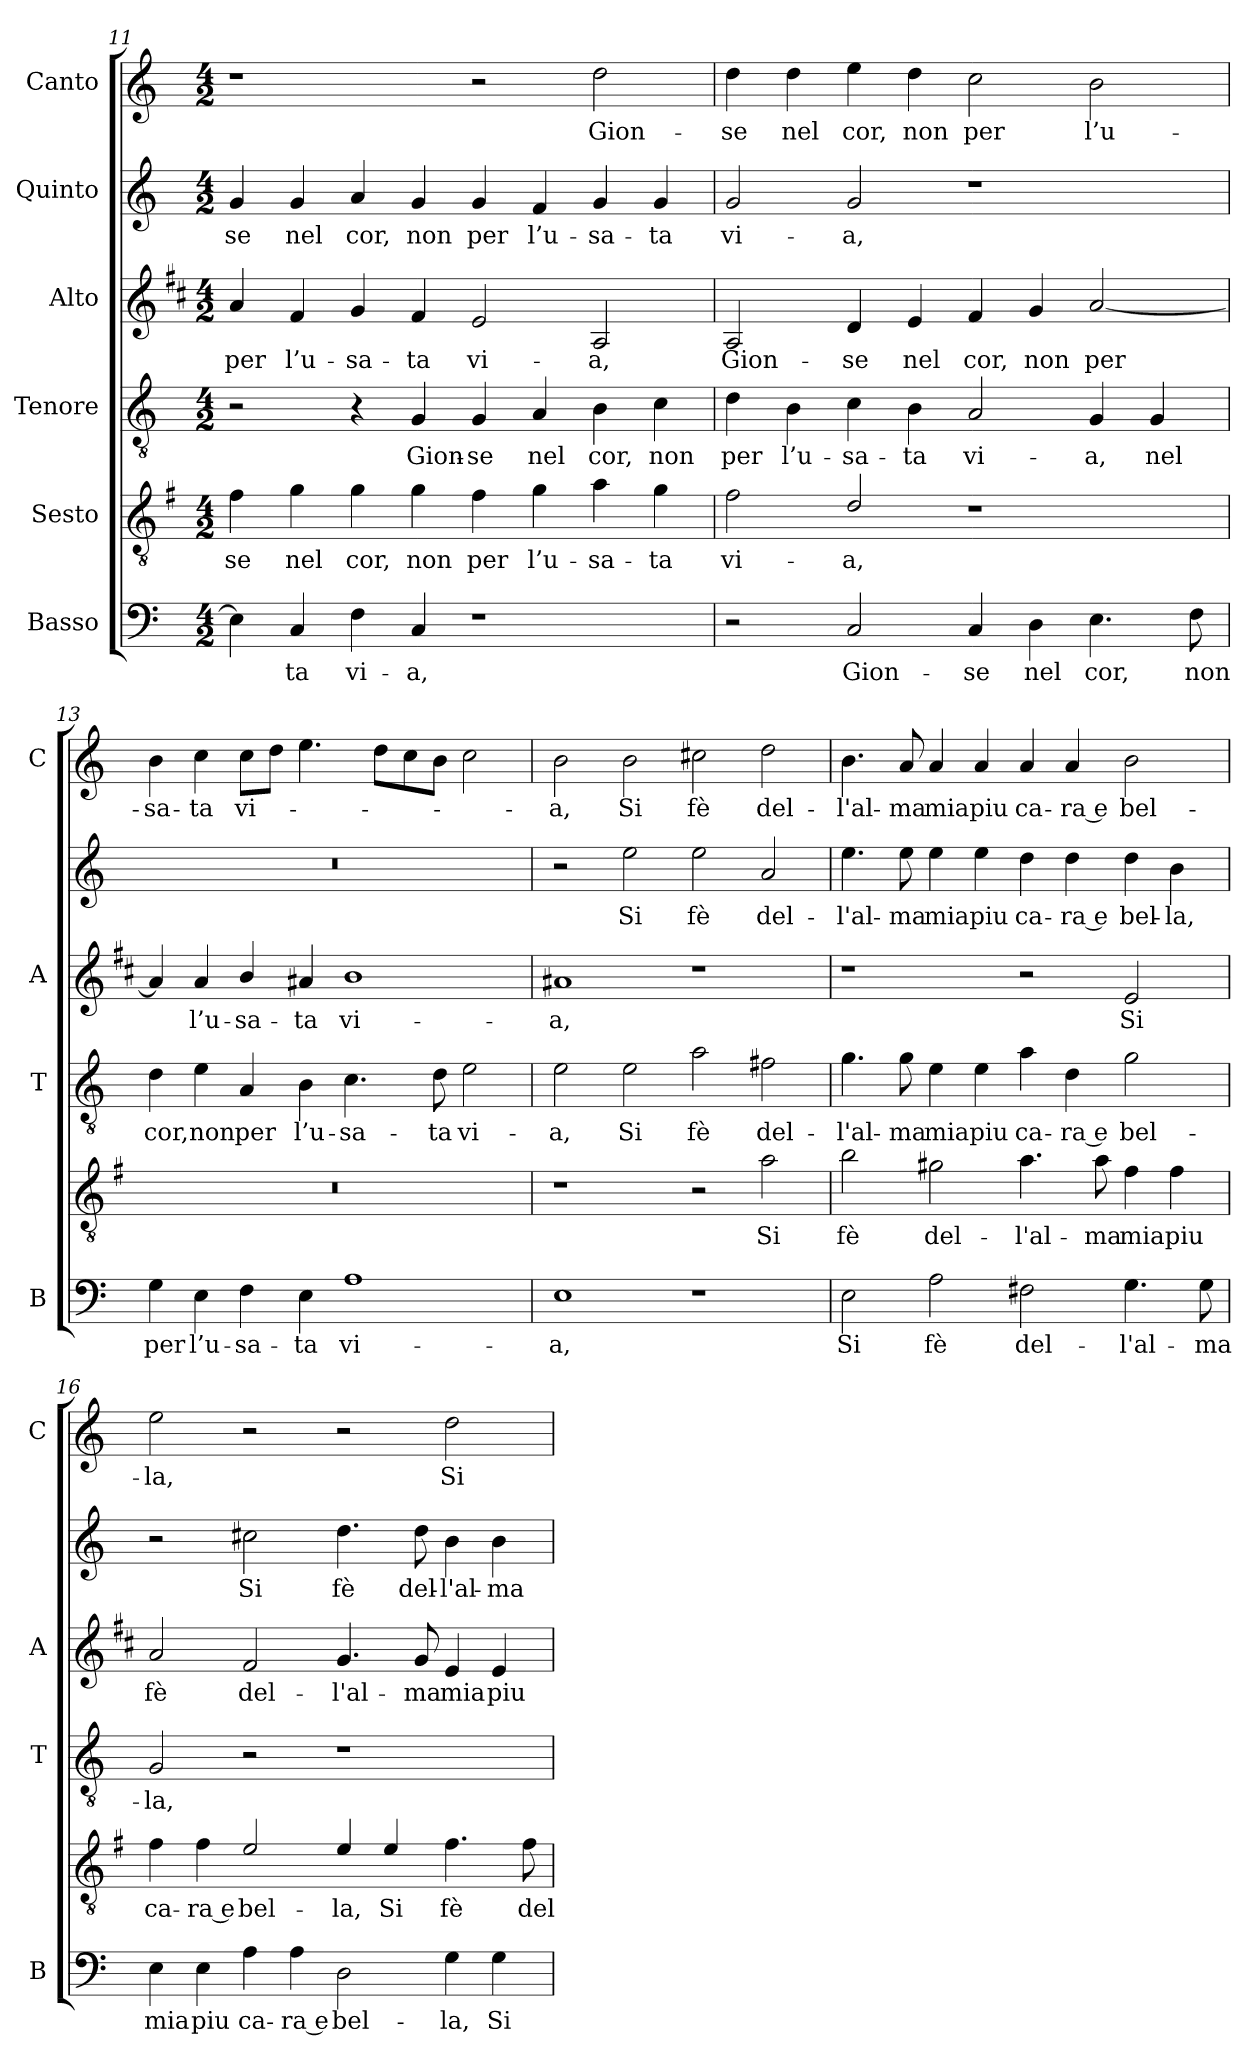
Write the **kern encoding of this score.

**kern	**text	**kern	**text	**kern	**text	**kern	**text	**kern	**text	**kern	**text
*part6	*part6	*part5	*part5	*part4	*part4	*part3	*part3	*part2	*part2	*part1	*part1
*staff6	*staff6	*staff5	*staff5	*staff4	*staff4	*staff3	*staff3	*staff2	*staff2	*staff1	*staff1
*I"Basso	*	*I"Sesto	*	*I"Tenore	*	*I"Alto	*	*I"Quinto	*	*I"Canto	*
*I'B	*	*	*	*I'T	*	*I'A	*	*	*	*I'C	*
*clefF4	*	*clefGv2	*	*clefGv2	*	*clefG2	*	*clefG2	*	*clefG2	*
*	*	*ITrd4c7	*	*	*	*ITrd1c2	*	*	*	*	*
*k[]	*	*k[]	*	*k[]	*	*k[]	*	*k[]	*	*k[]	*
*C:	*	*C:	*	*C:	*	*C:	*	*C:	*	*C:	*
*M4/2	*	*M4/2	*	*M4/2	*	*M4/2	*	*M4/2	*	*M4/2	*
=11	=11	=11	=11	=11	=11	=11	=11	=11	=11	=11	=11
!	!	!	!LO:LY:b	!	!	!	!LO:LY:b	!	!LO:LY:b	!	!
4E\]	.	4B\	-se	2r	.	4g/	per	4g/	-se	1r	.
!	!LO:LY:b	!	!LO:LY:b	!	!	!	!LO:LY:b	!	!LO:LY:b	!	!
4C/	-ta	4c\	nel	.	.	4e/	l’u-	4g/	nel	.	.
!	!LO:LY:b	!	!LO:LY:b	!	!	!	!LO:LY:b	!	!LO:LY:b	!	!
4F\	vi-	4c\	cor,	4r	.	4f/	-sa-	4a/	cor,	.	.
!	!LO:LY:b	!	!LO:LY:b	!	!LO:LY:b	!	!LO:LY:b	!	!LO:LY:b	!	!
4C/	-a,	4c\	non	4G/	Gion-	4e/	-ta	4g/	non	.	.
!	!	!	!LO:LY:b	!	!LO:LY:b	!	!LO:LY:b	!	!LO:LY:b	!	!
1r	.	4B\	per	4G/	-se	2d/	vi-	4g/	per	2r	.
!	!	!	!LO:LY:b	!	!LO:LY:b	!	!	!	!LO:LY:b	!	!
.	.	4c\	l’u-	4A/	nel	.	.	4f/	l’u-	.	.
!	!	!	!LO:LY:b	!	!LO:LY:b	!	!LO:LY:b	!	!LO:LY:b	!	!LO:LY:b
.	.	4d\	-sa-	4B\	cor,	2G/	-a,	4g/	-sa-	2dd\	Gion-
!	!	!	!LO:LY:b	!	!LO:LY:b	!	!	!	!LO:LY:b	!	!
.	.	4c\	-ta	4c\	non	.	.	4g/	-ta	.	.
!!LO:LB:g=z
=12	=12	=12	=12	=12	=12	=12	=12	=12	=12	=12	=12
!	!	!	!LO:LY:b	!	!LO:LY:b	!	!LO:LY:b	!	!LO:LY:b	!	!LO:LY:b
2r	.	2B\	vi-	4d\	per	2G/	Gion-	2g/	vi-	4dd\	-se
!	!	!	!	!	!LO:LY:b	!	!	!	!	!	!LO:LY:b
.	.	.	.	4B\	l’u-	.	.	.	.	4dd\	nel
!	!LO:LY:b	!	!LO:LY:b	!	!LO:LY:b	!	!LO:LY:b	!	!LO:LY:b	!	!LO:LY:b
2C/	Gion-	2G/	-a,	4c\	-sa-	4c/	-se	2g/	-a,	4ee\	cor,
!	!	!	!	!	!LO:LY:b	!	!LO:LY:b	!	!	!	!LO:LY:b
.	.	.	.	4B\	-ta	4d/	nel	.	.	4dd\	non
!	!LO:LY:b	!	!	!	!LO:LY:b	!	!LO:LY:b	!	!	!	!LO:LY:b
4C/	-se	1r	.	2A/	vi-	4e/	cor,	1r	.	2cc\	per
!	!LO:LY:b	!	!	!	!	!	!LO:LY:b	!	!	!	!
4D\	nel	.	.	.	.	4f/	non	.	.	.	.
!	!LO:LY:b	!	!	!	!LO:LY:b	!	!LO:LY:b	!	!	!	!LO:LY:b
4.E\	cor,	.	.	4G/	-a,	[2g/	per	.	.	2b\	l’u-
!	!	!	!	!	!LO:LY:b	!	!	!	!	!	!
.	.	.	.	4G/	nel	.	.	.	.	.	.
!	!LO:LY:b	!	!	!	!	!	!	!	!	!	!
8F\	non	.	.	.	.	.	.	.	.	.	.
=13	=13	=13	=13	=13	=13	=13	=13	=13	=13	=13	=13
!	!LO:LY:b	!	!	!	!LO:LY:b	!	!	!	!	!	!LO:LY:b
4G\	per	0r	.	4d\	cor,	4g/]	.	0r	.	4b\	-sa-
!	!LO:LY:b	!	!	!	!LO:LY:b	!	!LO:LY:b	!	!	!	!LO:LY:b
4E\	l’u-	.	.	4e\	non	4g/	l’u-	.	.	4cc\	-ta
!	!LO:LY:b	!	!	!	!LO:LY:b	!	!LO:LY:b	!	!	!	!LO:LY:b
4F\	-sa-	.	.	4A/	per	4a/	-sa-	.	.	8cc\L	vi-
.	.	.	.	.	.	.	.	.	.	8dd\J	.
!	!LO:LY:b	!	!	!	!LO:LY:b	!	!LO:LY:b	!	!	!	!
4E\	-ta	.	.	4B\	l’u-	4g#X/	-ta	.	.	4.ee\	.
!	!LO:LY:b	!	!	!	!LO:LY:b	!	!LO:LY:b	!	!	!	!
1A	vi-	.	.	4.c\	-sa-	1a	vi-	.	.	.	.
.	.	.	.	.	.	.	.	.	.	8dd\L	.
.	.	.	.	.	.	.	.	.	.	8cc\	.
!	!	!	!	!	!LO:LY:b	!	!	!	!	!	!
.	.	.	.	8d\	-ta	.	.	.	.	8b\J	.
!	!	!	!	!	!LO:LY:b	!	!	!	!	!	!
.	.	.	.	2e\	vi-	.	.	.	.	2cc\	.
=14	=14	=14	=14	=14	=14	=14	=14	=14	=14	=14	=14
!	!LO:LY:b	!	!	!	!LO:LY:b	!	!LO:LY:b	!	!	!	!LO:LY:b
1E	-a,	1r	.	2e\	-a,	1g#X	-a,	2r	.	2b\	-a,
!	!	!	!	!	!LO:LY:b	!	!	!	!LO:LY:b	!	!LO:LY:b
.	.	.	.	2e\	Si	.	.	2ee\	Si	2b\	Si
!	!	!	!	!	!LO:LY:b	!	!	!	!LO:LY:b	!	!LO:LY:b
1r	.	2r	.	2a\	fè	1r	.	2ee\	fè	2cc#X\	fè
!	!	!	!LO:LY:b	!	!LO:LY:b	!	!	!	!LO:LY:b	!	!LO:LY:b
.	.	2d\	Si	2f#X\	del-	.	.	2a/	del-	2dd\	del-
=15	=15	=15	=15	=15	=15	=15	=15	=15	=15	=15	=15
!	!LO:LY:b	!	!LO:LY:b	!	!LO:LY:b	!	!	!	!LO:LY:b	!	!LO:LY:b
2E\	Si	2e\	fè	4.g\	-l'al-	1r	.	4.ee\	-l'al-	4.b\	-l'al-
!	!	!	!	!	!LO:LY:b	!	!	!	!LO:LY:b	!	!LO:LY:b
.	.	.	.	8g\	-ma	.	.	8ee\	-ma	8a/	-ma
!	!LO:LY:b	!	!LO:LY:b	!	!LO:LY:b	!	!	!	!LO:LY:b	!	!LO:LY:b
2A\	fè	2c#X\	del-	4e\	mia	.	.	4ee\	mia	4a/	mia
!	!	!	!	!	!LO:LY:b	!	!	!	!LO:LY:b	!	!LO:LY:b
.	.	.	.	4e\	piu	.	.	4ee\	piu	4a/	piu
!	!LO:LY:b	!	!LO:LY:b	!	!LO:LY:b	!	!	!	!LO:LY:b	!	!LO:LY:b
2F#X\	del-	4.d\	-l'al-	4a\	ca-	2r	.	4dd\	ca-	4a/	ca-
!	!	!	!	!	!LO:LY:b	!	!	!	!LO:LY:b	!	!LO:LY:b
.	.	.	.	4d\	-ra e	.	.	4dd\	-ra e	4a/	-ra e
!	!	!	!LO:LY:b	!	!	!	!	!	!	!	!
.	.	8d\	-ma	.	.	.	.	.	.	.	.
!	!LO:LY:b	!	!LO:LY:b	!	!LO:LY:b	!	!LO:LY:b	!	!LO:LY:b	!	!LO:LY:b
4.G\	-l'al-	4B\	mia	2g\	bel-	2d/	Si	4dd\	bel-	2b\	bel-
!	!	!	!LO:LY:b	!	!	!	!	!	!LO:LY:b	!	!
.	.	4B\	piu	.	.	.	.	4b\	-la,	.	.
!	!LO:LY:b	!	!	!	!	!	!	!	!	!	!
8G\	-ma	.	.	.	.	.	.	.	.	.	.
!!LO:LB:g=z
=16	=16	=16	=16	=16	=16	=16	=16	=16	=16	=16	=16
!	!LO:LY:b	!	!LO:LY:b	!	!LO:LY:b	!	!LO:LY:b	!	!	!	!LO:LY:b
4E\	mia	4B\	ca-	2G/	-la,	2g/	fè	2r	.	2ee\	-la,
!	!LO:LY:b	!	!LO:LY:b	!	!	!	!	!	!	!	!
4E\	piu	4B\	-ra e	.	.	.	.	.	.	.	.
!	!LO:LY:b	!	!LO:LY:b	!	!	!	!LO:LY:b	!	!LO:LY:b	!	!
4A\	ca-	2A/	bel-	2r	.	2e/	del-	2cc#X\	Si	2r	.
!	!LO:LY:b	!	!	!	!	!	!	!	!	!	!
4A\	-ra e	.	.	.	.	.	.	.	.	.	.
!	!LO:LY:b	!	!LO:LY:b	!	!	!	!LO:LY:b	!	!LO:LY:b	!	!
2D\	bel-	4A/	-la,	1r	.	4.f/	-l'al-	4.dd\	fè	2r	.
!	!	!	!LO:LY:b	!	!	!	!	!	!	!	!
.	.	4A/	Si	.	.	.	.	.	.	.	.
!	!	!	!	!	!	!	!LO:LY:b	!	!LO:LY:b	!	!
.	.	.	.	.	.	8f/	-ma	8dd\	del-	.	.
!	!LO:LY:b	!	!LO:LY:b	!	!	!	!LO:LY:b	!	!LO:LY:b	!	!LO:LY:b
4G\	-la,	4.B\	fè	.	.	4d/	mia	4b\	-l'al-	2dd\	Si
!	!LO:LY:b	!	!	!	!	!	!LO:LY:b	!	!LO:LY:b	!	!
4G\	Si	.	.	.	.	4d/	piu	4b\	-ma	.	.
!	!	!	!LO:LY:b	!	!	!	!	!	!	!	!
.	.	8B\	del-	.	.	.	.	.	.	.	.
=	=	=	=	=	=	=	=	=	=	=	=
*-	*-	*-	*-	*-	*-	*-	*-	*-	*-	*-	*-
